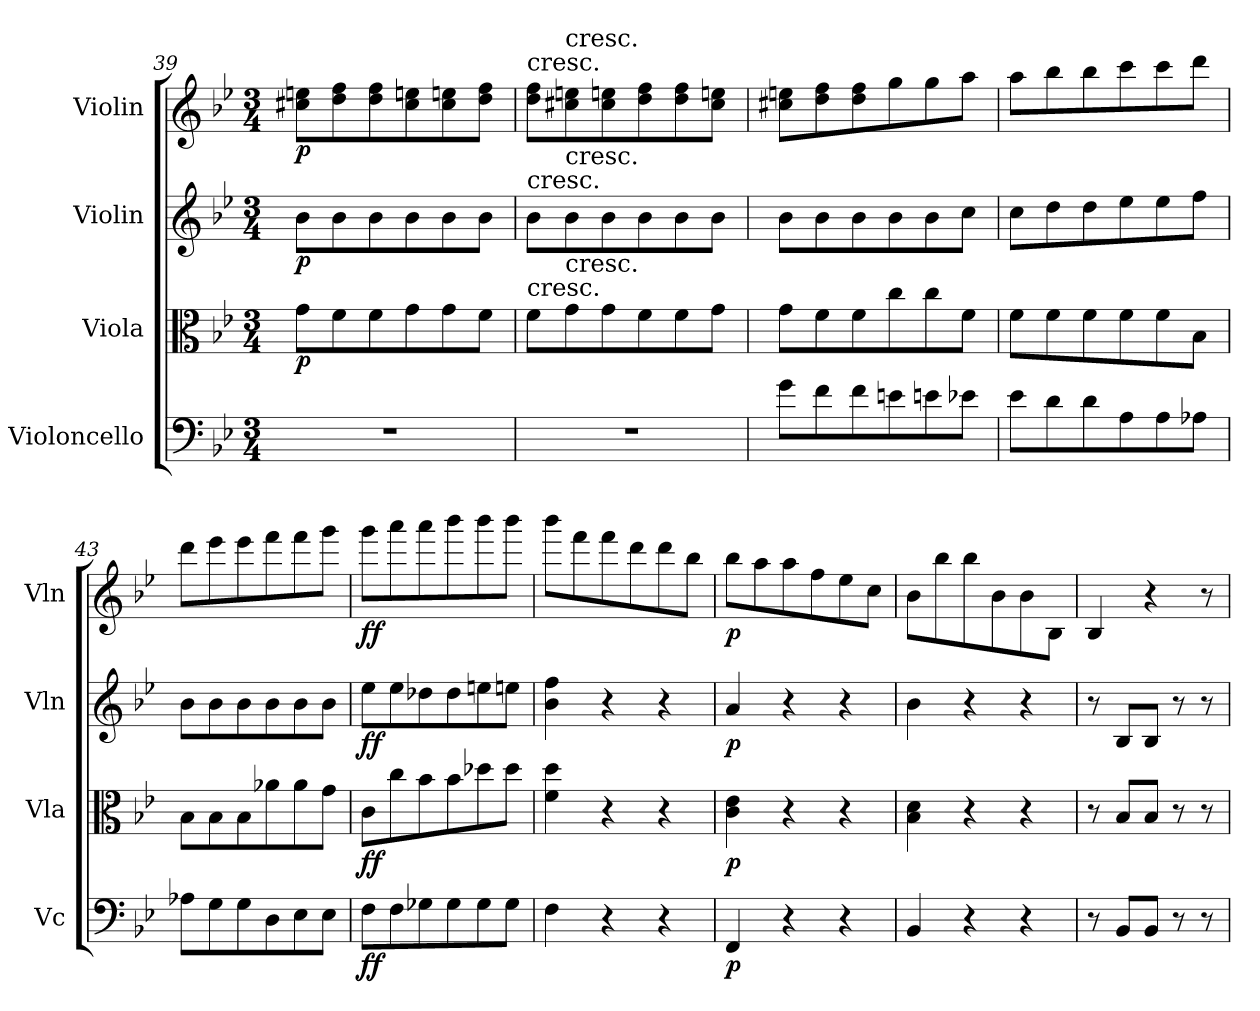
**kern	**dynam	**kern	**dynam	**kern	**dynam	**kern	**dynam
*part4	*part4	*part3	*part3	*part2	*part2	*part1	*part1
*staff4	*staff4	*staff3	*staff3	*staff2	*staff2	*staff1	*staff1
*I"Violoncello	*	*I"Viola	*	*I"Violin	*	*I"Violin	*
*I'Vc	*	*I'Vla	*	*I'Vln	*	*I'Vln	*
*clefF4	*	*clefC3	*	*clefG2	*	*clefG2	*
*k[b-e-]	*	*k[b-e-]	*	*k[b-e-]	*	*k[b-e-]	*
*B-:	*	*B-:	*	*B-:	*	*B-:	*
*M3/4	*	*M3/4	*	*M3/4	*	*M3/4	*
=39	=39	=39	=39	=39	=39	=39	=39
2.r	.	8g\L	p	8b-\L	p	8cc#X\ 8een\L	p
.	.	8f\	.	8b-\	.	8dd\ 8ff\	.
.	.	8f\	.	8b-\	.	8dd\ 8ff\	.
.	.	8g\	.	8b-\	.	8cc#\ 8een\	.
.	.	8g\	.	8b-\	.	8cc#\ 8een\	.
.	.	8f\J	.	8b-\J	.	8dd\ 8ff\J	.
=40	=40	=40	=40	=40	=40	=40	=40
!	!	!	!	!	!	!LO:TX:t=cresc.	!
!	!	!	!	!LO:TX:t=cresc.	!	!	!
!	!	!LO:TX:t=cresc.	!	!	!	!	!
2.r	.	8f\L	.	8b-\L	.	8dd\ 8ff\L	.
!	!	!	!	!	!	!LO:TX:t=cresc.	!
!	!	!	!	!LO:TX:t=cresc.	!	!	!
!	!	!LO:TX:t=cresc.	!	!	!	!	!
.	.	8g\	.	8b-\	.	8cc#X\ 8een\	.
.	.	8g\	.	8b-\	.	8cc#\ 8een\	.
.	.	8f\	.	8b-\	.	8dd\ 8ff\	.
.	.	8f\	.	8b-\	.	8dd\ 8ff\	.
.	.	8g\J	.	8b-\J	.	8cc#\ 8een\J	.
=41	=41	=41	=41	=41	=41	=41	=41
8g\L	.	8g\L	.	8b-\L	.	8cc#X\ 8een\L	.
8f\	.	8f\	.	8b-\	.	8dd\ 8ff\	.
8f\	.	8f\	.	8b-\	.	8dd\ 8ff\	.
8en\	.	8cc\	.	8b-\	.	8gg\	.
8en\	.	8cc\	.	8b-\	.	8gg\	.
8e-X\J	.	8f\J	.	8cc\J	.	8aa\J	.
=42	=42	=42	=42	=42	=42	=42	=42
8e-\L	.	8f\L	.	8cc\L	.	8aa\L	.
8d\	.	8f\	.	8dd\	.	8bb-\	.
8d\	.	8f\	.	8dd\	.	8bb-\	.
8A\	.	8f\	.	8ee-\	.	8ccc\	.
8A\	.	8f\	.	8ee-\	.	8ccc\	.
8A-X\J	.	8B-\J	.	8ff\J	.	8ddd\J	.
=43	=43	=43	=43	=43	=43	=43	=43
8A-X\L	.	8B-\L	.	8b-\L	.	8ddd\L	.
8G\	.	8B-\	.	8b-\	.	8eee-\	.
8G\	.	8B-\	.	8b-\	.	8eee-\	.
8D\	.	8a-X\	.	8b-\	.	8fff\	.
8E-\	.	8a-\	.	8b-\	.	8fff\	.
8E-\J	.	8g\J	.	8b-\J	.	8ggg\J	.
=44	=44	=44	=44	=44	=44	=44	=44
8F\L	ff	8c\L	ff	8ee-\L	ff	8ggg\L	ff
8F\	.	8cc\	.	8ee-\	.	8aaa\	.
8G-X\	.	8b-\	.	8dd-X\	.	8aaa\	.
8G-\	.	8b-\	.	8dd-\	.	8bbb-\	.
8G-\	.	8dd-X\	.	8een\	.	8bbb-\	.
8G-\J	.	8dd-\J	.	8een\J	.	8bbb-\J	.
=45	=45	=45	=45	=45	=45	=45	=45
4F\	.	4f\ 4dd\	.	4b-\ 4ff\	.	8bbb-\L	.
.	.	.	.	.	.	8fff\	.
4r	.	4r	.	4r	.	8fff\	.
.	.	.	.	.	.	8ddd\	.
4r	.	4r	.	4r	.	8ddd\	.
.	.	.	.	.	.	8bb-\J	.
=46	=46	=46	=46	=46	=46	=46	=46
4FF/	p	4c\ 4e-\	p	4a/	p	8bb-\L	p
.	.	.	.	.	.	8aa\	.
4r	.	4r	.	4r	.	8aa\	.
.	.	.	.	.	.	8ff\	.
4r	.	4r	.	4r	.	8ee-\	.
.	.	.	.	.	.	8cc\J	.
=47	=47	=47	=47	=47	=47	=47	=47
4BB-/	.	4B-\ 4d\	.	4b-\	.	8b-\L	.
.	.	.	.	.	.	8bb-\	.
4r	.	4r	.	4r	.	8bb-\	.
.	.	.	.	.	.	8b-\	.
4r	.	4r	.	4r	.	8b-\	.
.	.	.	.	.	.	8B-\J	.
=48	=48	=48	=48	=48	=48	=48	=48
8r	.	8r	.	8r	.	4B-/	.
8BB-/L	.	8B-/L	.	8B-/L	.	.	.
8BB-/J	.	8B-/J	.	8B-/J	.	4r	.
8r	.	8r	.	8r	.	.	.
8r	.	8r	.	8r	.	8r	.
=	=	=	=	=	=	=	=
*-	*-	*-	*-	*-	*-	*-	*-
